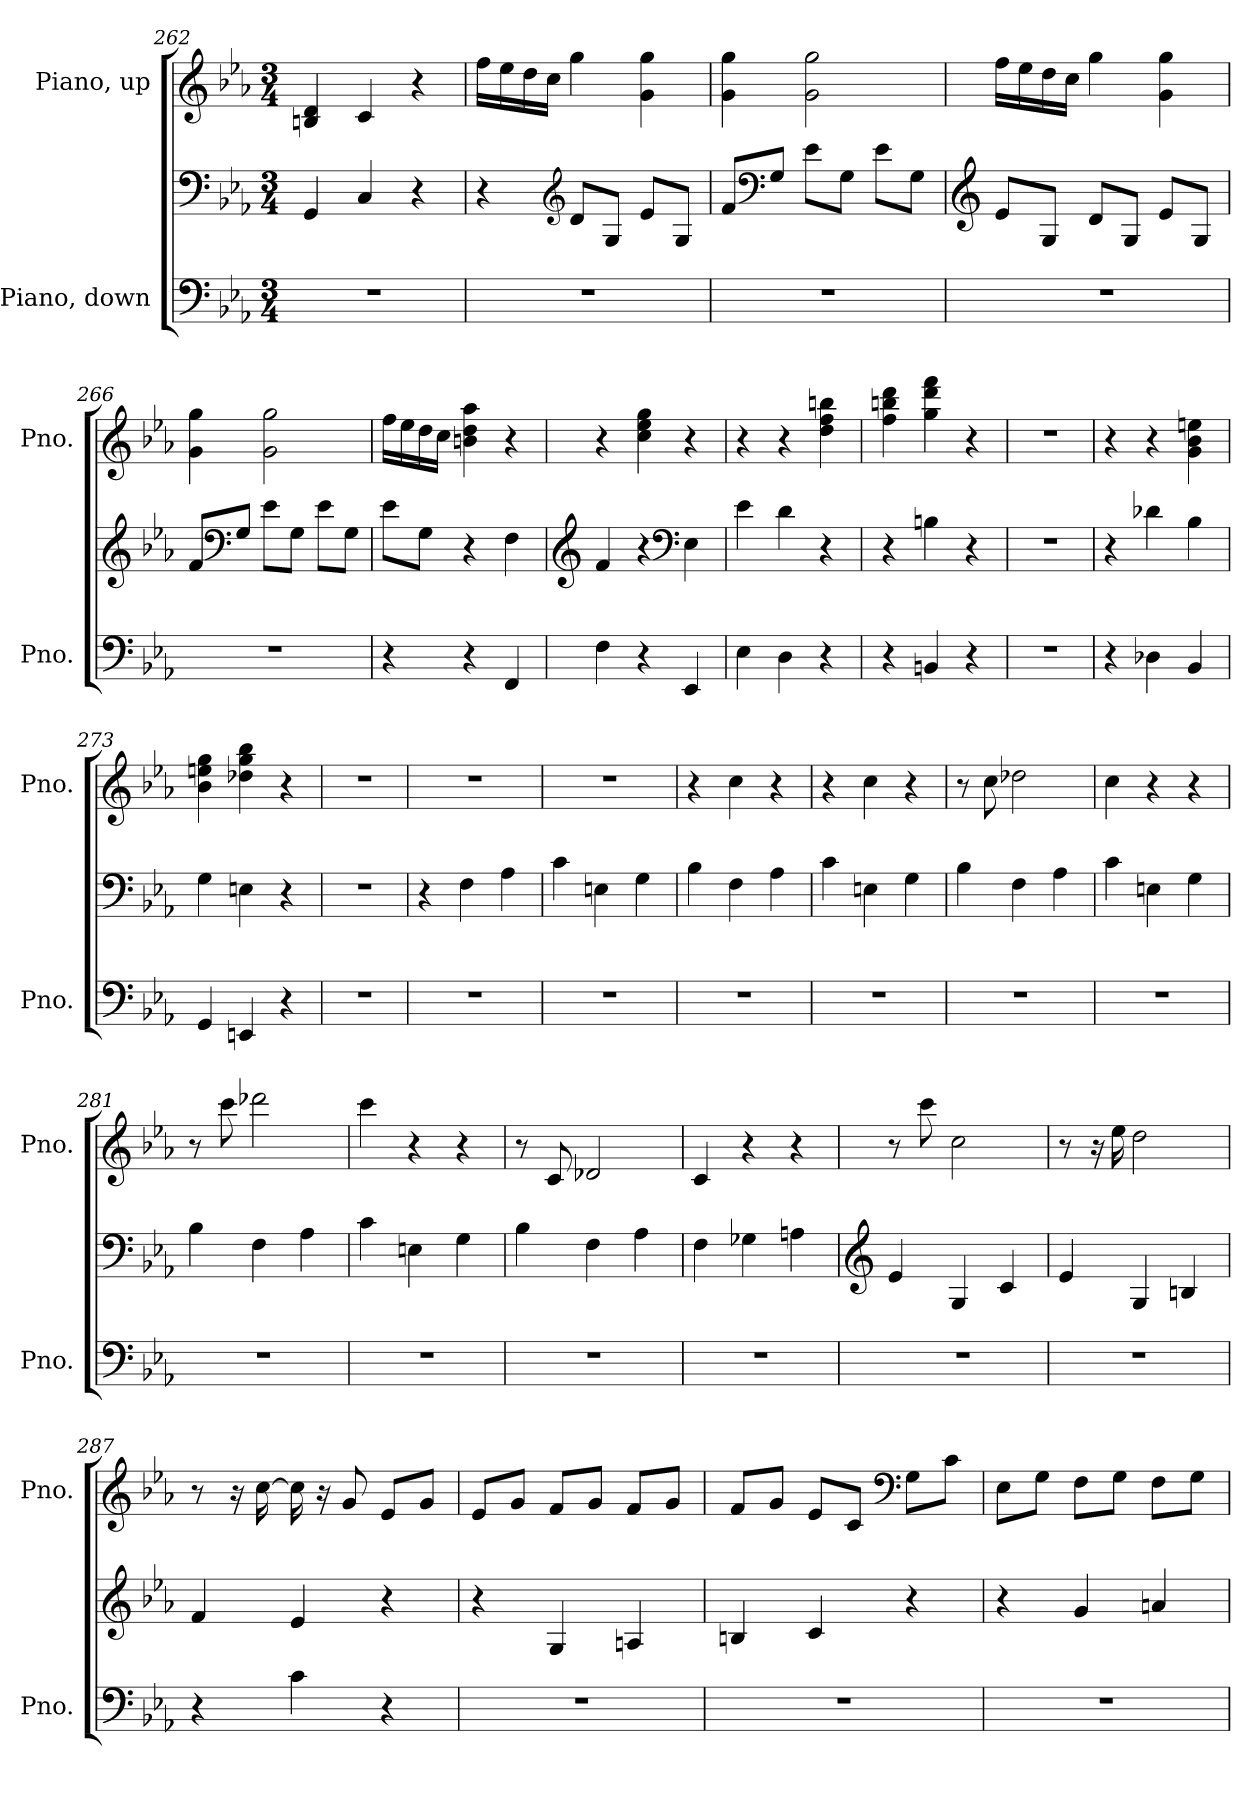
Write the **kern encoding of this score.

**kern	**kern	**kern
*part2	*part2	*part1
*staff3	*staff2	*staff1
*I"Piano, down	*	*I"Piano, up
*I'Pno.	*	*I'Pno.
*clefF4	*clefF4	*clefG2
*k[b-e-a-]	*k[b-e-a-]	*k[b-e-a-]
*M3/4	*M3/4	*M3/4
=262	=262	=262
2.r	4GG/	4Bn/ 4d/
.	4C/	4c/
.	4r	4r
=263	=263	=263
2.r	4r	16ff\LL
.	.	16ee-\
.	.	16dd\
.	.	16cc\JJ
*	*clefG2	*
.	8d/L	4gg\
.	8G/J	.
.	8e-/L	4g\ 4gg\
.	8G/J	.
=264	=264	=264
2.r	8f/L	4g\ 4gg\
*	*clefF4	*
.	8G/J	.
.	8e-\L	2g\ 2gg\
.	8G\J	.
.	8e-\L	.
.	8G\J	.
=265	=265	=265
*	*clefG2	*
2.r	8e-/L	16ff\LL
.	.	16ee-\
.	8G/J	16dd\
.	.	16cc\JJ
.	8d/L	4gg\
.	8G/J	.
.	8e-/L	4g\ 4gg\
.	8G/J	.
!!LO:LB:g=z
=266	=266	=266
2.r	8f/L	4g\ 4gg\
*	*clefF4	*
.	8G/J	.
.	8e-\L	2g\ 2gg\
.	8G\J	.
.	8e-\L	.
.	8G\J	.
=267	=267	=267
4r	8e-\L	16ff\LL
.	.	16ee-\
.	8G\J	16dd\
.	.	16cc\JJ
4r	4r	4bn\ 4dd\ 4aa-\
4FF/	4F\	4r
=268	=268	=268
*	*clefG2	*
4F\	4f/	4r
4r	4r	4cc\ 4ee-\ 4gg\
*	*clefF4	*
4EE-/	4E-\	4r
=269	=269	=269
4E-\	4e-\	4r
4D\	4d\	4r
4r	4r	4dd\ 4ff\ 4bbn\
=270	=270	=270
4r	4r	4ff\ 4bbn\ 4ddd\
4BBn/	4Bn\	4gg\ 4ddd\ 4fff\
4r	4r	4r
=271	=271	=271
2.r	2.r	2.r
=272	=272	=272
4r	4r	4r
4D-X\	4d-X\	4r
4BB-/	4B-\	4g\ 4b-\ 4een\
!!LO:LB:g=z
=273	=273	=273
4GG/	4G\	4b-\ 4een\ 4gg\
4EEn/	4En\	4dd-X\ 4gg\ 4bb-\
4r	4r	4r
=274	=274	=274
2.r	2.r	2.r
=275	=275	=275
2.r	4r	2.r
.	4F\	.
.	4A-\	.
=276	=276	=276
2.r	4c\	2.r
.	4En\	.
.	4G\	.
=277	=277	=277
2.r	4B-\	4r
.	4F\	4cc\
.	4A-\	4r
=278	=278	=278
2.r	4c\	4r
.	4En\	4cc\
.	4G\	4r
=279	=279	=279
2.r	4B-\	8r
.	.	8cc\
.	4F\	2dd-X\
.	4A-\	.
=280	=280	=280
2.r	4c\	4cc\
.	4En\	4r
.	4G\	4r
=281	=281	=281
2.r	4B-\	8r
.	.	8ccc\
.	4F\	2ddd-X\
.	4A-\	.
!!LO:PB:g=z
=282	=282	=282
2.r	4c\	4ccc\
.	4En\	4r
.	4G\	4r
=283	=283	=283
2.r	4B-\	8r
.	.	8c/
.	4F\	2d-X/
.	4A-\	.
=284	=284	=284
2.r	4F\	4c/
.	4G-X\	4r
.	4An\	4r
=285	=285	=285
*	*clefG2	*
2.r	4e-/	8r
.	.	8ccc\
.	4G/	2cc\
.	4c/	.
=286	=286	=286
2.r	4e-/	8r
.	.	16r
.	.	16ee-\
.	4G/	2dd\
.	4Bn/	.
=287	=287	=287
4r	4f/	8r
.	.	16r
.	.	[16cc\
4c\	4e-/	16cc\]
.	.	16r
.	.	8g/
4r	4r	8e-/L
.	.	8g/J
!!LO:LB:g=z
=288	=288	=288
2.r	4r	8e-/L
.	.	8g/J
.	4G/	8f/L
.	.	8g/J
.	4An/	8f/L
.	.	8g/J
=289	=289	=289
2.r	4Bn/	8f/L
.	.	8g/J
.	4c/	8e-/L
.	.	8c/J
*	*	*clefF4
.	4r	8G\L
.	.	8c\J
=290	=290	=290
2.r	4r	8E-\L
.	.	8G\J
.	4g/	8F\L
.	.	8G\J
.	4an/	8F\L
.	.	8G\J
=	=	=
*-	*-	*-
